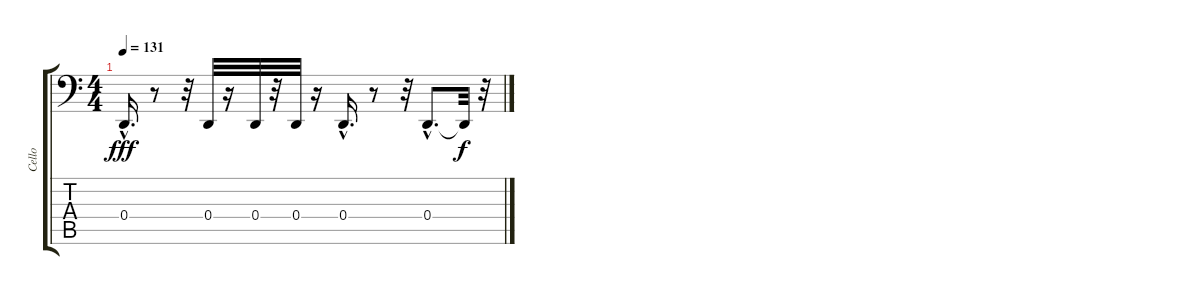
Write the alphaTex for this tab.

\track ("Cello" "Cello") {instrument cello}
\staff {score tabs}
\tuning (E3 B2 G2 D2 A1 E1) {hide}
\ts (4 4)
\tempo 131
\clef f4
\ks c
0.4{hac}.16{d dy fff} r.8 r.32 0.4.32 r.16 0.4.32 r.32 0.4.32 r.16 0.4{hac}.16{d} r.8 r.32 0.4{hac}.8{d} 0.4{t}.32{dy f} r.32
